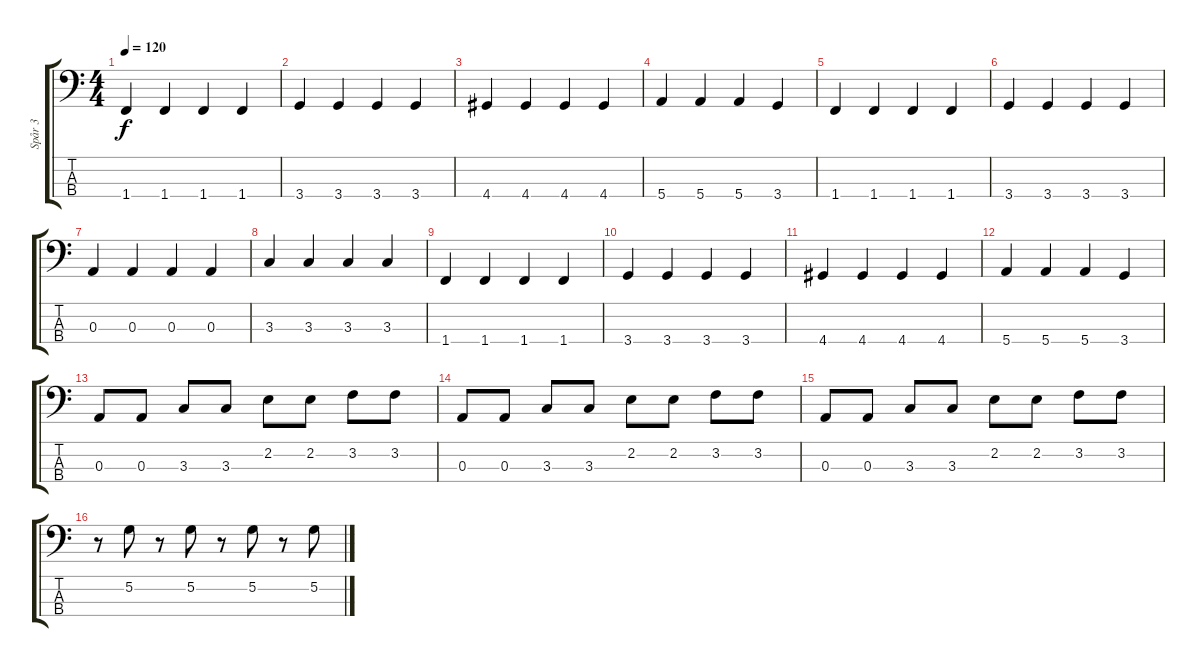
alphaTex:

\track ("Spår 3" "Spår 3") {instrument electricbassfinger}
\staff {score tabs}
\tuning (G2 D2 A1 E1) {hide}
\ts (4 4)
\tempo 120
\clef f4
\ks c
1.4.4{dy f} 1.4.4 1.4.4 1.4.4 |
3.4.4 3.4.4 3.4.4 3.4.4 |
4.4.4 4.4.4 4.4.4 4.4.4 |
5.4.4 5.4.4 5.4.4 3.4.4 |
1.4.4 1.4.4 1.4.4 1.4.4 |
3.4.4 3.4.4 3.4.4 3.4.4 |
0.3.4 0.3.4 0.3.4 0.3.4 |
3.3.4 3.3.4 3.3.4 3.3.4 |
1.4.4 1.4.4 1.4.4 1.4.4 |
3.4.4 3.4.4 3.4.4 3.4.4 |
4.4.4 4.4.4 4.4.4 4.4.4 |
5.4.4 5.4.4 5.4.4 3.4.4 |
0.3.8 0.3.8 3.3.8 3.3.8 2.2.8 2.2.8 3.2.8 3.2.8 |
0.3.8 0.3.8 3.3.8 3.3.8 2.2.8 2.2.8 3.2.8 3.2.8 |
0.3.8 0.3.8 3.3.8 3.3.8 2.2.8 2.2.8 3.2.8 3.2.8 |
r.8 5.2.8 r.8 5.2.8 r.8 5.2.8 r.8 5.2.8
